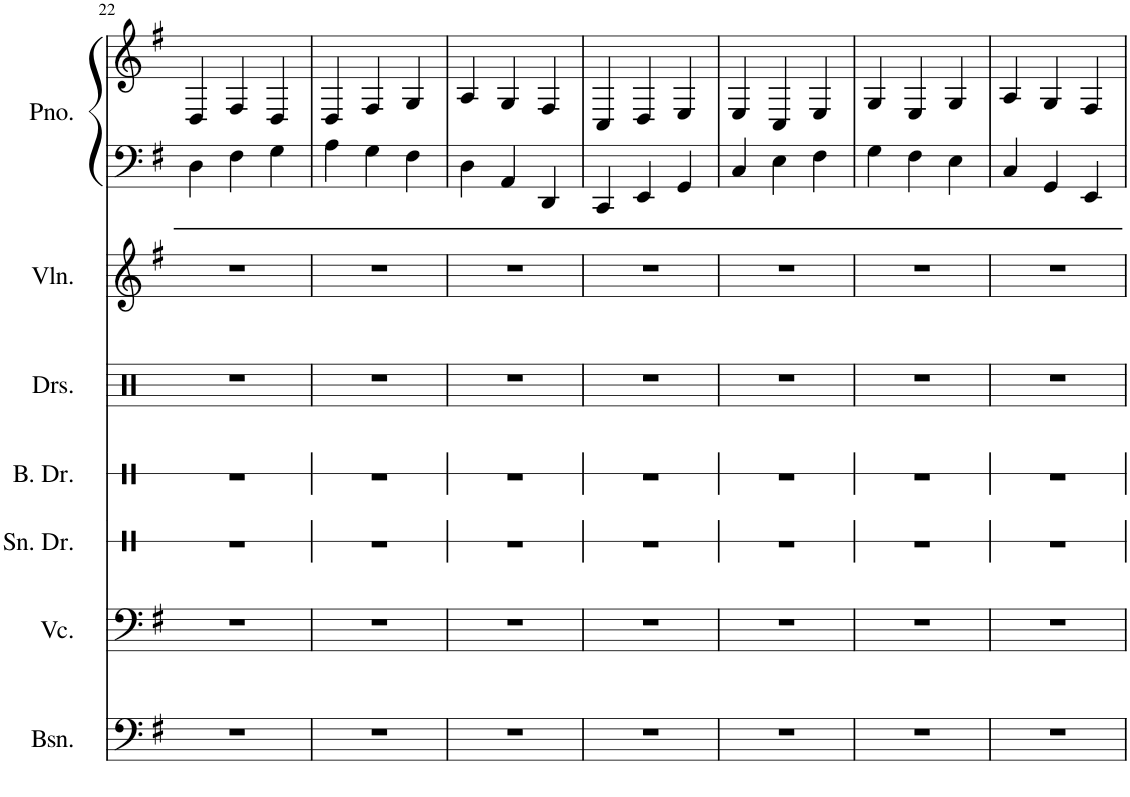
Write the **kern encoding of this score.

**kern	**kern	**kern	**kern	**kern	**kern	**kern	**kern
*part7	*part6	*part5	*part4	*part3	*part2	*part1	*part1
*staff8	*staff7	*staff6	*staff5	*staff4	*staff3	*staff2	*staff1
*I"Bassoon	*I"Violoncello	*I"Snare Drum	*I"Bass Drum	*I"Drumset	*I"Violin	*I"Piano	*
*I'Bsn.	*I'Vc.	*I'Sn. Dr.	*I'B. Dr.	*I'Drs.	*I'Vln.	*I'Pno.	*
!!LO:PB:g=z
*clefF4	*clefF4	*clefX	*clefX	*clefX	*clefG2	*clefF4	*clefG2
*k[f#]	*k[f#]	*k[]	*k[]	*k[]	*k[f#]	*k[f#]	*k[f#]
*M3/4	*M3/4	*M3/4	*M3/4	*M3/4	*M3/4	*M3/4	*M3/4
=22	=22	=22	=22	=22	=22	=22	=22
2.r	2.r	2.r	2.r	2.r	2.r	4D\	4D/
.	.	.	.	.	.	4F#\	4F#/
.	.	.	.	.	.	4G\	4D/
=23	=23	=23	=23	=23	=23	=23	=23
2.r	2.r	2.r	2.r	2.r	2.r	4A\	4D/
.	.	.	.	.	.	4G\	4F#/
.	.	.	.	.	.	4F#\	4G/
=24	=24	=24	=24	=24	=24	=24	=24
2.r	2.r	2.r	2.r	2.r	2.r	4D\	4A/
.	.	.	.	.	.	4AA/	4G/
.	.	.	.	.	.	4DD/	4F#/
=25	=25	=25	=25	=25	=25	=25	=25
2.r	2.r	2.r	2.r	2.r	2.r	4CC/	4C/
.	.	.	.	.	.	4EE/	4D/
.	.	.	.	.	.	4GG/	4E/
=26	=26	=26	=26	=26	=26	=26	=26
2.r	2.r	2.r	2.r	2.r	2.r	4C/	4E/
.	.	.	.	.	.	4E\	4C/
.	.	.	.	.	.	4F#\	4E/
=27	=27	=27	=27	=27	=27	=27	=27
2.r	2.r	2.r	2.r	2.r	2.r	4G\	4G/
.	.	.	.	.	.	4F#\	4E/
.	.	.	.	.	.	4E\	4G/
=28	=28	=28	=28	=28	=28	=28	=28
2.r	2.r	2.r	2.r	2.r	2.r	4C/	4A/
.	.	.	.	.	.	4GG/	4G/
.	.	.	.	.	.	4EE/	4F#/
=	=	=	=	=	=	=	=
*-	*-	*-	*-	*-	*-	*-	*-
